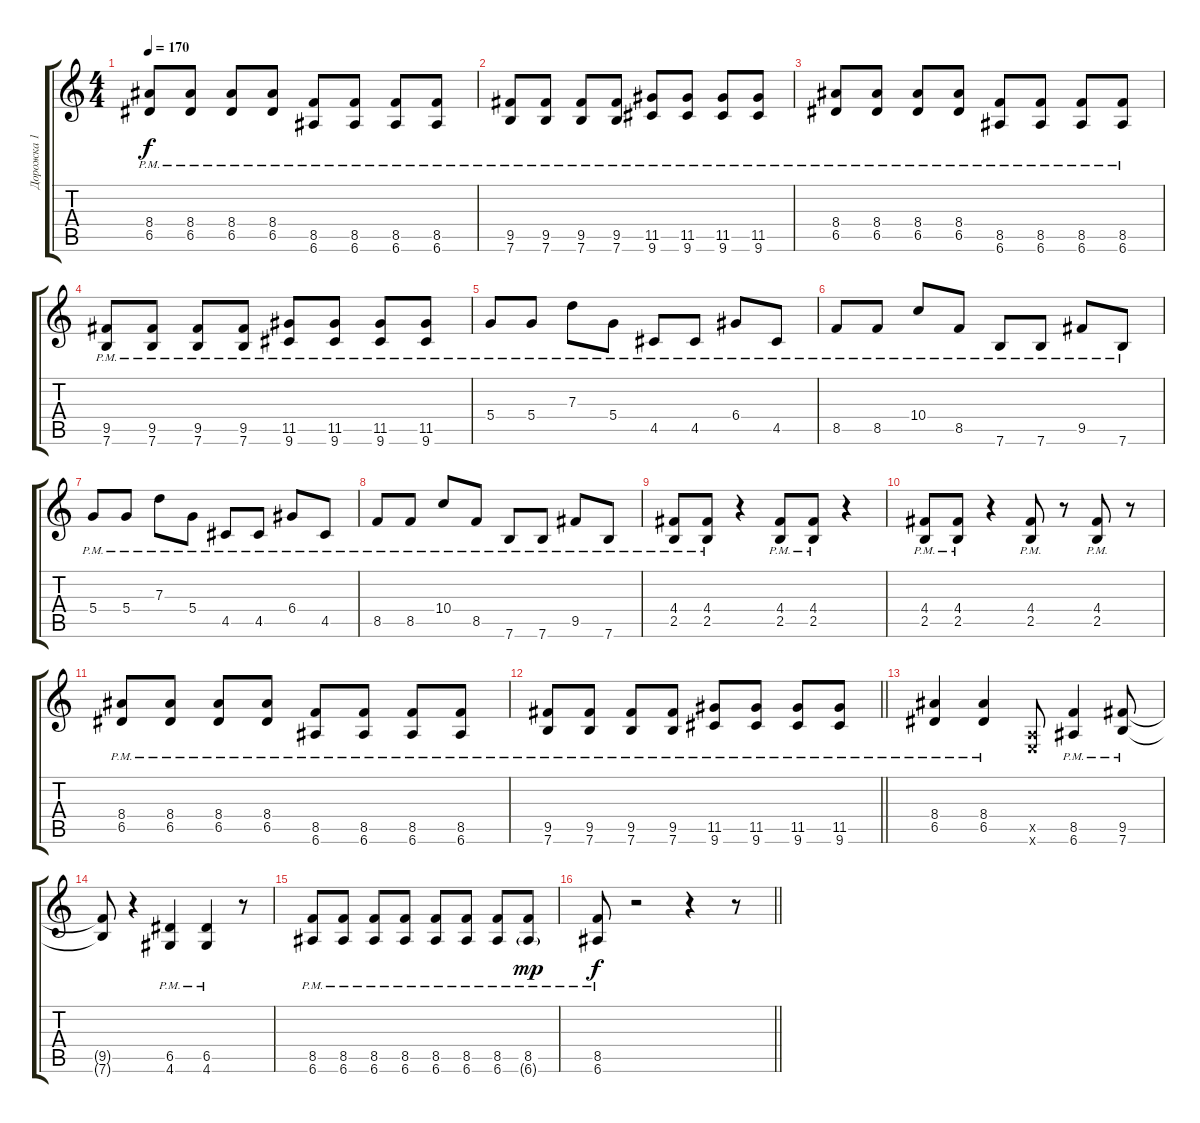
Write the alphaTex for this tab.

\track ("Дорожка 1" "Дорожка 1") {instrument overdrivenguitar}
\staff {score tabs}
\tuning (E4 B3 G3 D3 A2 E2) {hide}
\ts (4 4)
\tempo 170
\clef g2
\ks c
(8.4{pm} 6.5{pm}).8{dy f} (8.4{pm} 6.5{pm}).8 (8.4{pm} 6.5{pm}).8 (8.4{pm} 6.5{pm}).8 (8.5{pm} 6.6{pm}).8 (8.5{pm} 6.6{pm}).8 (8.5{pm} 6.6{pm}).8 (8.5{pm} 6.6{pm}).8 |
(9.5{pm} 7.6{pm}).8 (9.5{pm} 7.6{pm}).8 (9.5{pm} 7.6{pm}).8 (9.5{pm} 7.6{pm}).8 (11.5{pm} 9.6{pm}).8 (11.5{pm} 9.6{pm}).8 (11.5{pm} 9.6{pm}).8 (11.5{pm} 9.6{pm}).8 |
(8.4{pm} 6.5{pm}).8 (8.4{pm} 6.5{pm}).8 (8.4{pm} 6.5{pm}).8 (8.4{pm} 6.5{pm}).8 (8.5{pm} 6.6{pm}).8 (8.5{pm} 6.6{pm}).8 (8.5{pm} 6.6{pm}).8 (8.5{pm} 6.6{pm}).8 |
(9.5{pm} 7.6{pm}).8 (9.5{pm} 7.6{pm}).8 (9.5{pm} 7.6{pm}).8 (9.5{pm} 7.6{pm}).8 (11.5{pm} 9.6{pm}).8 (11.5{pm} 9.6{pm}).8 (11.5{pm} 9.6{pm}).8 (11.5{pm} 9.6{pm}).8 |
5.4{pm}.8 5.4{pm}.8 7.3{pm}.8 5.4{pm}.8 4.5{pm}.8 4.5{pm}.8 6.4{pm}.8 4.5{pm}.8 |
8.5{pm}.8 8.5{pm}.8 10.4{pm}.8 8.5{pm}.8 7.6{pm}.8 7.6{pm}.8 9.5{pm}.8 7.6{pm}.8 |
5.4{pm}.8 5.4{pm}.8 7.3{pm}.8 5.4{pm}.8 4.5{pm}.8 4.5{pm}.8 6.4{pm}.8 4.5{pm}.8 |
8.5{pm}.8 8.5{pm}.8 10.4{pm}.8 8.5{pm}.8 7.6{pm}.8 7.6{pm}.8 9.5{pm}.8 7.6{pm}.8 |
(4.4{pm} 2.5{pm}).8 (4.4{pm} 2.5{pm}).8 r.4 (4.4{pm} 2.5{pm}).8 (4.4{pm} 2.5{pm}).8 r.4 |
(4.4{pm} 2.5{pm}).8 (4.4{pm} 2.5{pm}).8 r.4 (4.4{pm} 2.5{pm}).8 r.8 (4.4{pm} 2.5{pm}).8 r.8 |
(8.4{pm} 6.5{pm}).8 (8.4{pm} 6.5{pm}).8 (8.4{pm} 6.5{pm}).8 (8.4{pm} 6.5{pm}).8 (8.5{pm} 6.6{pm}).8 (8.5{pm} 6.6{pm}).8 (8.5{pm} 6.6{pm}).8 (8.5{pm} 6.6{pm}).8 |
\barLineRight lightlight
(9.5{pm} 7.6{pm}).8 (9.5{pm} 7.6{pm}).8 (9.5{pm} 7.6{pm}).8 (9.5{pm} 7.6{pm}).8 (11.5{pm} 9.6{pm}).8 (11.5{pm} 9.6{pm}).8 (11.5{pm} 9.6{pm}).8 (11.5{pm} 9.6{pm}).8 |
(8.4{pm} 6.5{pm}).4 (8.4{pm} 6.5{pm}).4 (0.5{x} 0.6{x}).8 (8.5{pm} 6.6{pm}).4 (9.5{pm} 7.6{pm}).8 |
(9.5{t} 7.6{t}).8 r.4 (6.5{pm} 4.6{pm}).4 (6.5{pm} 4.6{pm}).4 r.8 |
(8.5{pm} 6.6{pm}).8 (8.5{pm} 6.6{pm}).8 (8.5{pm} 6.6{pm}).8 (8.5{pm} 6.6{pm}).8 (8.5{pm} 6.6{pm}).8 (8.5{pm} 6.6{pm}).8 (8.5{pm} 6.6{pm}).8 (8.5{pm} 6.6{g pm}).8{dy mp} |
\barLineRight lightlight
(8.5{pm} 6.6{pm}).8{dy f} r.2 r.4 r.8
